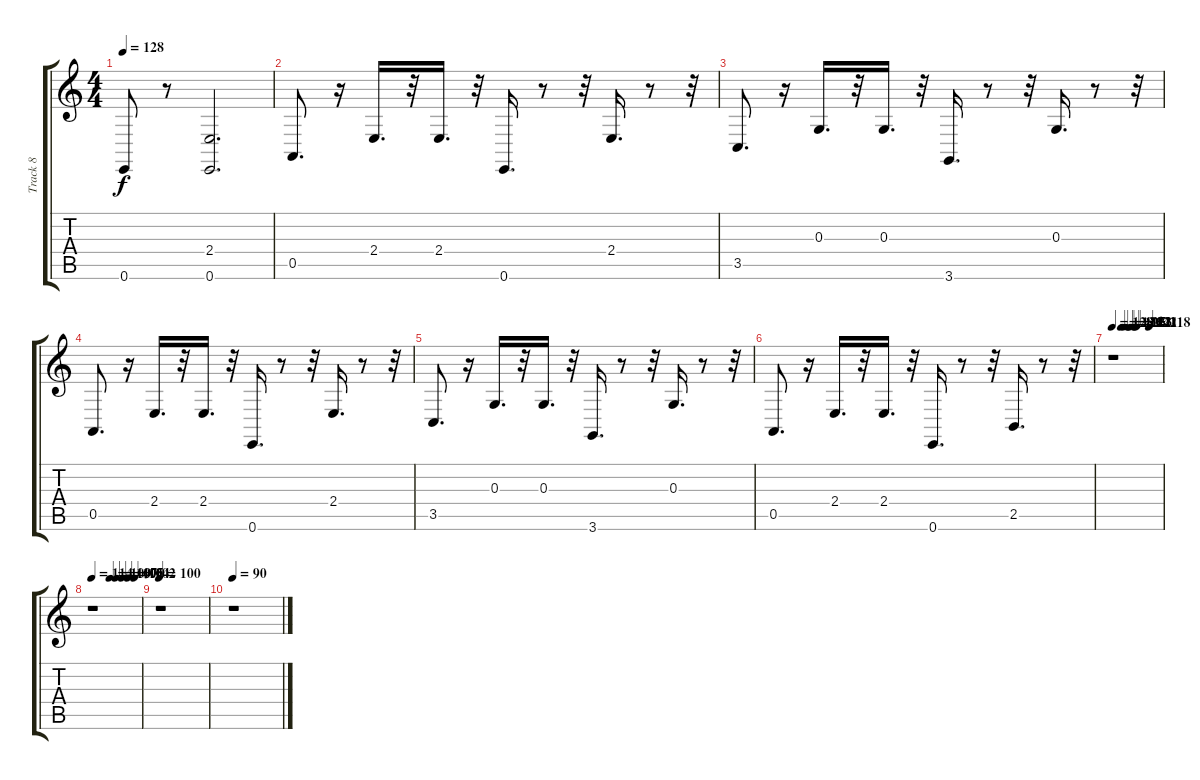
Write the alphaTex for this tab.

\track ("Track 8" "Track 8") {instrument timpani}
\staff {score tabs}
\tuning (E4 B3 G3 D3 A2 E2) {hide}
\ts (4 4)
\tempo 128
\clef g2
\ks c
0.6.8{dy f} r.8 (2.4 0.6).2{d} |
0.5.8{d} r.16 2.4.16{d} r.32 2.4.16{d} r.32 0.6.16{d} r.8 r.32 2.4.16{d} r.8 r.32 |
3.5.8{d} r.16 0.3.16{d} r.32 0.3.16{d} r.32 3.6.16{d} r.8 r.32 0.3.16{d} r.8 r.32 |
0.5.8{d} r.16 2.4.16{d} r.32 2.4.16{d} r.32 0.6.16{d} r.8 r.32 2.4.16{d} r.8 r.32 |
3.5.8{d} r.16 0.3.16{d} r.32 0.3.16{d} r.32 3.6.16{d} r.8 r.32 0.3.16{d} r.8 r.32 |
0.5.8{d} r.16 2.4.16{d} r.32 2.4.16{d} r.32 0.6.16{d} r.8 r.32 2.5.16{d} r.8 r.32 |
\tempo 128
\tempo (126 0.1875)
\tempo (125 0.25)
\tempo (124 0.34375)
\tempo (123 0.375)
\tempo (122 0.46875)
\tempo (121 0.5)
\tempo (118 0.75)
r.1 |
\tempo 114
\tempo (109 0.375)
\tempo (107 0.5)
\tempo (105 0.625)
\tempo (104 0.75)
\tempo (102 0.875)
r.1 |
\tempo 100
r.1 |
\tempo 90
r.1
